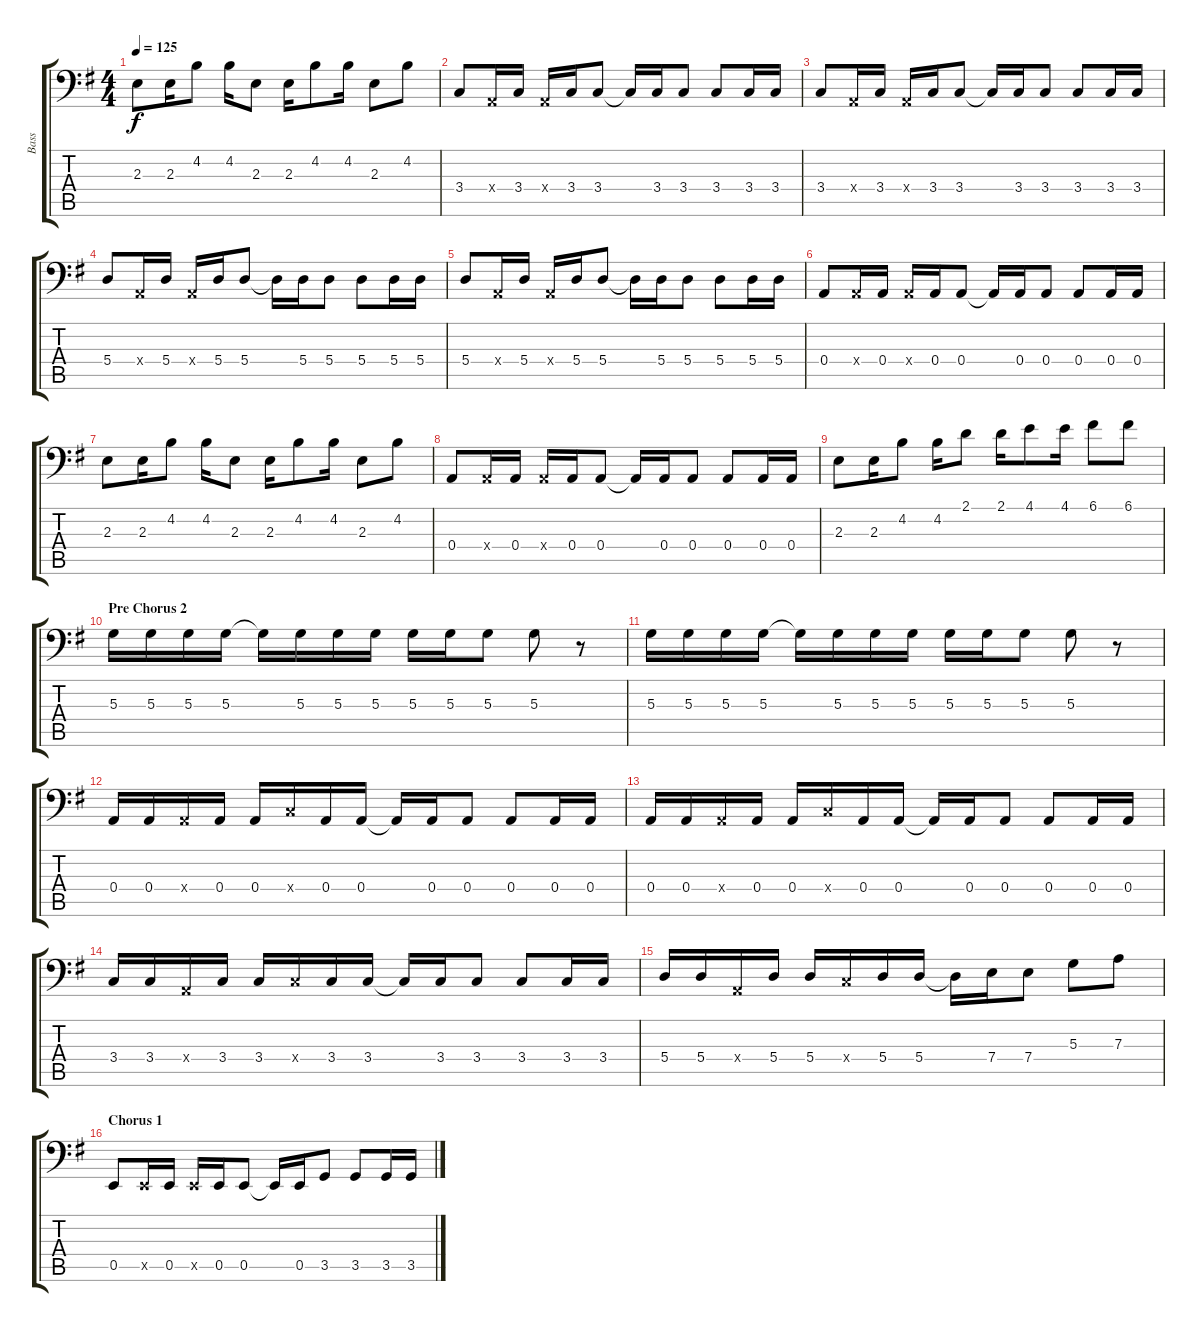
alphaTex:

\track ("Bass" "Bass") {instrument electricbasspick}
\staff {score tabs}
\tuning (C3 G2 D2 A1 E1 B0) {hide}
\ts (4 4)
\tempo 125
\clef f4
\ks eminor
2.3.8{dy f} 2.3.16 4.2.8 4.2.16 2.3.8 2.3.16 4.2.8 4.2.16 2.3.8 4.2.8 |
3.4.8 0.4{x}.16 3.4.16 0.4{x}.16 3.4.16 3.4.8 3.4{t}.16 3.4.16 3.4.8 3.4.8 3.4.16 3.4.16 |
3.4.8 0.4{x}.16 3.4.16 0.4{x}.16 3.4.16 3.4.8 3.4{t}.16 3.4.16 3.4.8 3.4.8 3.4.16 3.4.16 |
5.4.8 0.4{x}.16 5.4.16 0.4{x}.16 5.4.16 5.4.8 5.4{t}.16 5.4.16 5.4.8 5.4.8 5.4.16 5.4.16 |
5.4.8 0.4{x}.16 5.4.16 0.4{x}.16 5.4.16 5.4.8 5.4{t}.16 5.4.16 5.4.8 5.4.8 5.4.16 5.4.16 |
0.4.8 0.4{x}.16 0.4.16 0.4{x}.16 0.4.16 0.4.8 0.4{t}.16 0.4.16 0.4.8 0.4.8 0.4.16 0.4.16 |
2.3.8 2.3.16 4.2.8 4.2.16 2.3.8 2.3.16 4.2.8 4.2.16 2.3.8 4.2.8 |
0.4.8 0.4{x}.16 0.4.16 0.4{x}.16 0.4.16 0.4.8 0.4{t}.16 0.4.16 0.4.8 0.4.8 0.4.16 0.4.16 |
2.3.8 2.3.16 4.2.8 4.2.16 2.1.8 2.1.16 4.1.8 4.1.16 6.1.8 6.1.8 |
\section ("" "Pre Chorus 2")
5.3.16 5.3.16 5.3.16 5.3.16 5.3{t}.16 5.3.16 5.3.16 5.3.16 5.3.16 5.3.16 5.3.8 5.3.8 r.8 |
5.3.16 5.3.16 5.3.16 5.3.16 5.3{t}.16 5.3.16 5.3.16 5.3.16 5.3.16 5.3.16 5.3.8 5.3.8 r.8 |
0.4.16 0.4.16 0.4{x}.16 0.4.16 0.4.16 3.4{x}.16 0.4.16 0.4.16 0.4{t}.16 0.4.16 0.4.8 0.4.8 0.4.16 0.4.16 |
0.4.16 0.4.16 0.4{x}.16 0.4.16 0.4.16 3.4{x}.16 0.4.16 0.4.16 0.4{t}.16 0.4.16 0.4.8 0.4.8 0.4.16 0.4.16 |
3.4.16 3.4.16 0.4{x}.16 3.4.16 3.4.16 3.4{x}.16 3.4.16 3.4.16 3.4{t}.16 3.4.16 3.4.8 3.4.8 3.4.16 3.4.16 |
5.4.16 5.4.16 0.4{x}.16 5.4.16 5.4.16 3.4{x}.16 5.4.16 5.4.16 5.4{t}.16 7.4.16 7.4.8 5.3.8 7.3.8 |
\section ("" "Chorus 1")
0.5.8 0.5{x}.16 0.5.16 0.5{x}.16 0.5.16 0.5.8 0.5{t}.16 0.5.16 3.5.8 3.5.8 3.5.16 3.5.16
